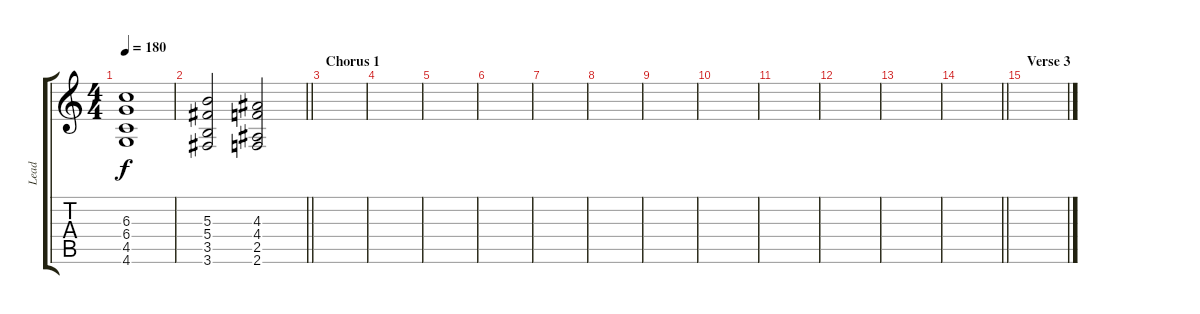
\track ("Lead" "Lead") {instrument distortionguitar}
\staff {score tabs}
\tuning (Eb4 Bb3 Gb3 Db3 Ab2 Eb2) {hide}
\ts (4 4)
\tempo 180
\clef g2
\ks c
(6.3 6.4 4.5 4.6).1{dy f} |
\barLineRight lightlight
(5.3 5.4 3.5 3.6).2 (4.3 4.4 2.5 2.6).2 |
\section ("" "Chorus 1")
|
|
|
|
|
|
|
|
|
|
|
\barLineRight lightlight
|
\section ("" "Verse 3")
